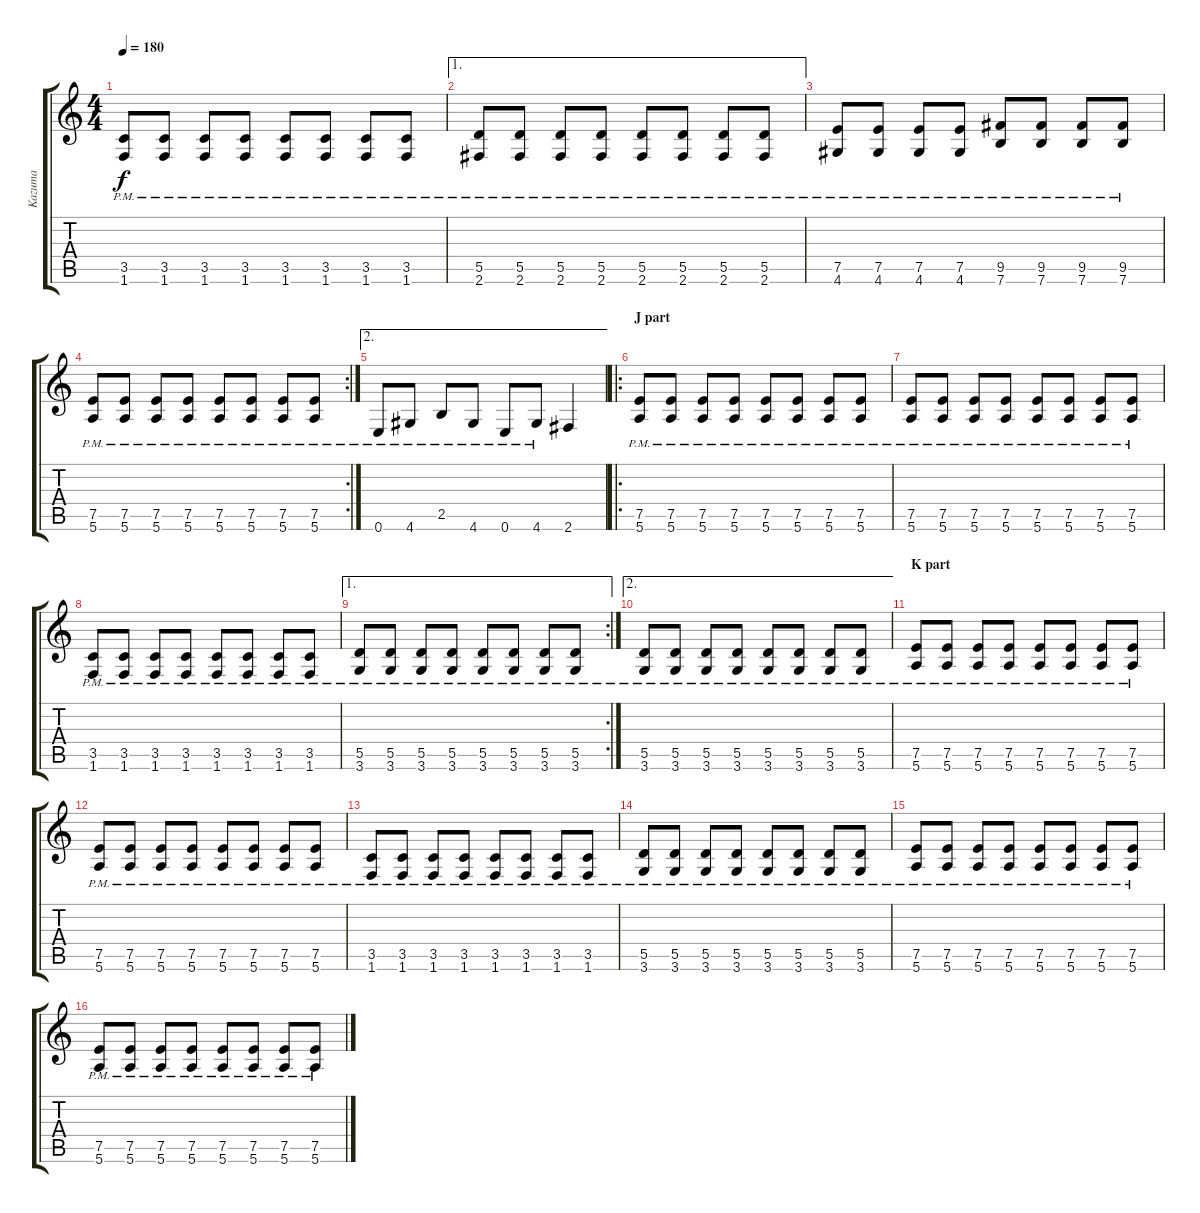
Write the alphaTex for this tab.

\track ("Kazuma" "Kazuma") {instrument distortionguitar}
\staff {score tabs}
\tuning (E4 B3 G3 D3 A2 E2) {hide}
\ts (4 4)
\tempo 180
\clef g2
\ks c
(3.5{pm} 1.6{pm}).8{dy f} (3.5{pm} 1.6{pm}).8 (3.5{pm} 1.6{pm}).8 (3.5{pm} 1.6{pm}).8 (3.5{pm} 1.6{pm}).8 (3.5{pm} 1.6{pm}).8 (3.5{pm} 1.6{pm}).8 (3.5{pm} 1.6{pm}).8 |
\ae 1
(5.5{pm} 2.6{pm}).8 (5.5{pm} 2.6{pm}).8 (5.5{pm} 2.6{pm}).8 (5.5{pm} 2.6{pm}).8 (5.5{pm} 2.6{pm}).8 (5.5{pm} 2.6{pm}).8 (5.5{pm} 2.6{pm}).8 (5.5{pm} 2.6{pm}).8 |
(7.5{pm} 4.6{pm}).8 (7.5{pm} 4.6{pm}).8 (7.5{pm} 4.6{pm}).8 (7.5{pm} 4.6{pm}).8 (9.5{pm} 7.6{pm}).8 (9.5{pm} 7.6{pm}).8 (9.5{pm} 7.6{pm}).8 (9.5{pm} 7.6{pm}).8 |
\rc 2
(7.5{pm} 5.6{pm}).8 (7.5{pm} 5.6{pm}).8 (7.5{pm} 5.6{pm}).8 (7.5{pm} 5.6{pm}).8 (7.5{pm} 5.6{pm}).8 (7.5{pm} 5.6{pm}).8 (7.5{pm} 5.6{pm}).8 (7.5{pm} 5.6{pm}).8 |
\ae 2
0.6{pm}.8 4.6{pm}.8 2.5{pm}.8 4.6{pm}.8 0.6{pm}.8 4.6{pm}.8 2.6.4 |
\ro
\section ("" "J part")
(7.5{pm} 5.6{pm}).8 (7.5{pm} 5.6{pm}).8 (7.5{pm} 5.6{pm}).8 (7.5{pm} 5.6{pm}).8 (7.5{pm} 5.6{pm}).8 (7.5{pm} 5.6{pm}).8 (7.5{pm} 5.6{pm}).8 (7.5{pm} 5.6{pm}).8 |
(7.5{pm} 5.6{pm}).8 (7.5{pm} 5.6{pm}).8 (7.5{pm} 5.6{pm}).8 (7.5{pm} 5.6{pm}).8 (7.5{pm} 5.6{pm}).8 (7.5{pm} 5.6{pm}).8 (7.5{pm} 5.6{pm}).8 (7.5{pm} 5.6{pm}).8 |
(3.5{pm} 1.6{pm}).8 (3.5{pm} 1.6{pm}).8 (3.5{pm} 1.6{pm}).8 (3.5{pm} 1.6{pm}).8 (3.5{pm} 1.6{pm}).8 (3.5{pm} 1.6{pm}).8 (3.5{pm} 1.6{pm}).8 (3.5{pm} 1.6{pm}).8 |
\ae 1
\rc 2
(5.5{pm} 3.6{pm}).8 (5.5{pm} 3.6{pm}).8 (5.5{pm} 3.6{pm}).8 (5.5{pm} 3.6{pm}).8 (5.5{pm} 3.6{pm}).8 (5.5{pm} 3.6{pm}).8 (5.5{pm} 3.6{pm}).8 (5.5{pm} 3.6{pm}).8 |
\ae 2
(5.5{pm} 3.6{pm}).8 (5.5{pm} 3.6{pm}).8 (5.5{pm} 3.6{pm}).8 (5.5{pm} 3.6{pm}).8 (5.5{pm} 3.6{pm}).8 (5.5{pm} 3.6{pm}).8 (5.5{pm} 3.6{pm}).8 (5.5{pm} 3.6{pm}).8 |
\section ("" "K part")
(7.5{pm} 5.6{pm}).8 (7.5{pm} 5.6{pm}).8 (7.5{pm} 5.6{pm}).8 (7.5{pm} 5.6{pm}).8 (7.5{pm} 5.6{pm}).8 (7.5{pm} 5.6{pm}).8 (7.5{pm} 5.6{pm}).8 (7.5{pm} 5.6{pm}).8 |
(7.5{pm} 5.6{pm}).8 (7.5{pm} 5.6{pm}).8 (7.5{pm} 5.6{pm}).8 (7.5{pm} 5.6{pm}).8 (7.5{pm} 5.6{pm}).8 (7.5{pm} 5.6{pm}).8 (7.5{pm} 5.6{pm}).8 (7.5{pm} 5.6{pm}).8 |
(3.5{pm} 1.6{pm}).8 (3.5{pm} 1.6{pm}).8 (3.5{pm} 1.6{pm}).8 (3.5{pm} 1.6{pm}).8 (3.5{pm} 1.6{pm}).8 (3.5{pm} 1.6{pm}).8 (3.5{pm} 1.6{pm}).8 (3.5{pm} 1.6{pm}).8 |
(5.5{pm} 3.6{pm}).8 (5.5{pm} 3.6{pm}).8 (5.5{pm} 3.6{pm}).8 (5.5{pm} 3.6{pm}).8 (5.5{pm} 3.6{pm}).8 (5.5{pm} 3.6{pm}).8 (5.5{pm} 3.6{pm}).8 (5.5{pm} 3.6{pm}).8 |
(7.5{pm} 5.6{pm}).8 (7.5{pm} 5.6{pm}).8 (7.5{pm} 5.6{pm}).8 (7.5{pm} 5.6{pm}).8 (7.5{pm} 5.6{pm}).8 (7.5{pm} 5.6{pm}).8 (7.5{pm} 5.6{pm}).8 (7.5{pm} 5.6{pm}).8 |
(7.5{pm} 5.6{pm}).8 (7.5{pm} 5.6{pm}).8 (7.5{pm} 5.6{pm}).8 (7.5{pm} 5.6{pm}).8 (7.5{pm} 5.6{pm}).8 (7.5{pm} 5.6{pm}).8 (7.5{pm} 5.6{pm}).8 (7.5{pm} 5.6{pm}).8
